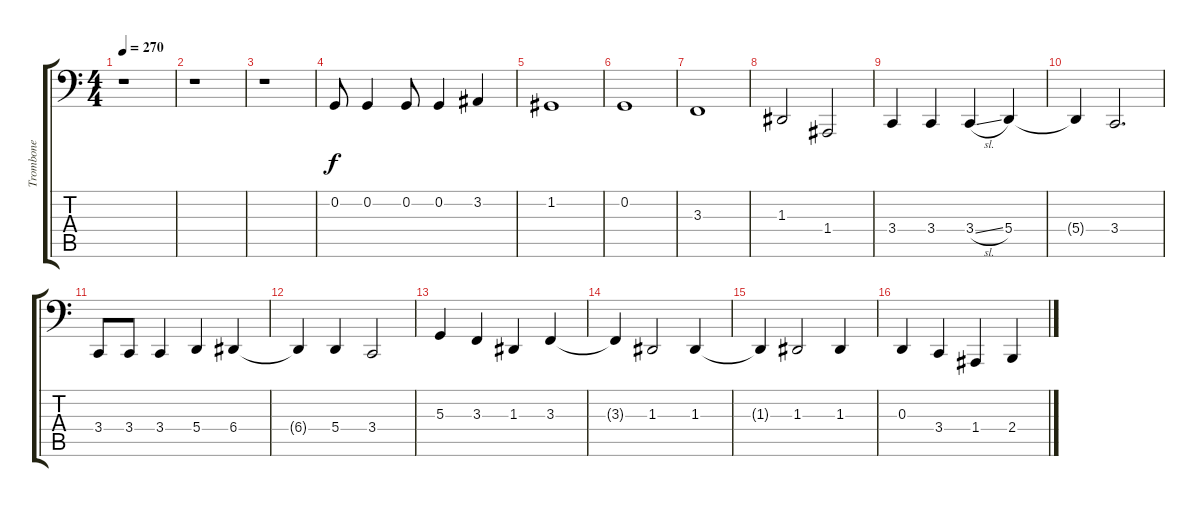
\track ("Trombone" "Trombone") {instrument trombone}
\staff {score tabs}
\tuning (C3 G2 D2 A1 E1 B0) {hide}
\ts (4 4)
\tempo 270
\clef f4
\ks c
r.1{dy f} |
r.1 |
r.1 |
0.2.8 0.2.4 0.2.8 0.2.4 3.2.4 |
1.2.1 |
0.2.1 |
3.3.1 |
1.3.2 1.4.2 |
3.4.4 3.4.4 3.4{sl}.4 5.4.4 |
5.4{t}.4 3.4.2{d} |
3.4.8 3.4.8 3.4.4 5.4.4 6.4.4 |
6.4{t}.4 5.4.4 3.4.2 |
5.3.4 3.3.4 1.3.4 3.3.4 |
3.3{t}.4 1.3.2 1.3.4 |
1.3{t}.4 1.3.2 1.3.4 |
0.3.4 3.4.4 1.4.4 2.4.4
